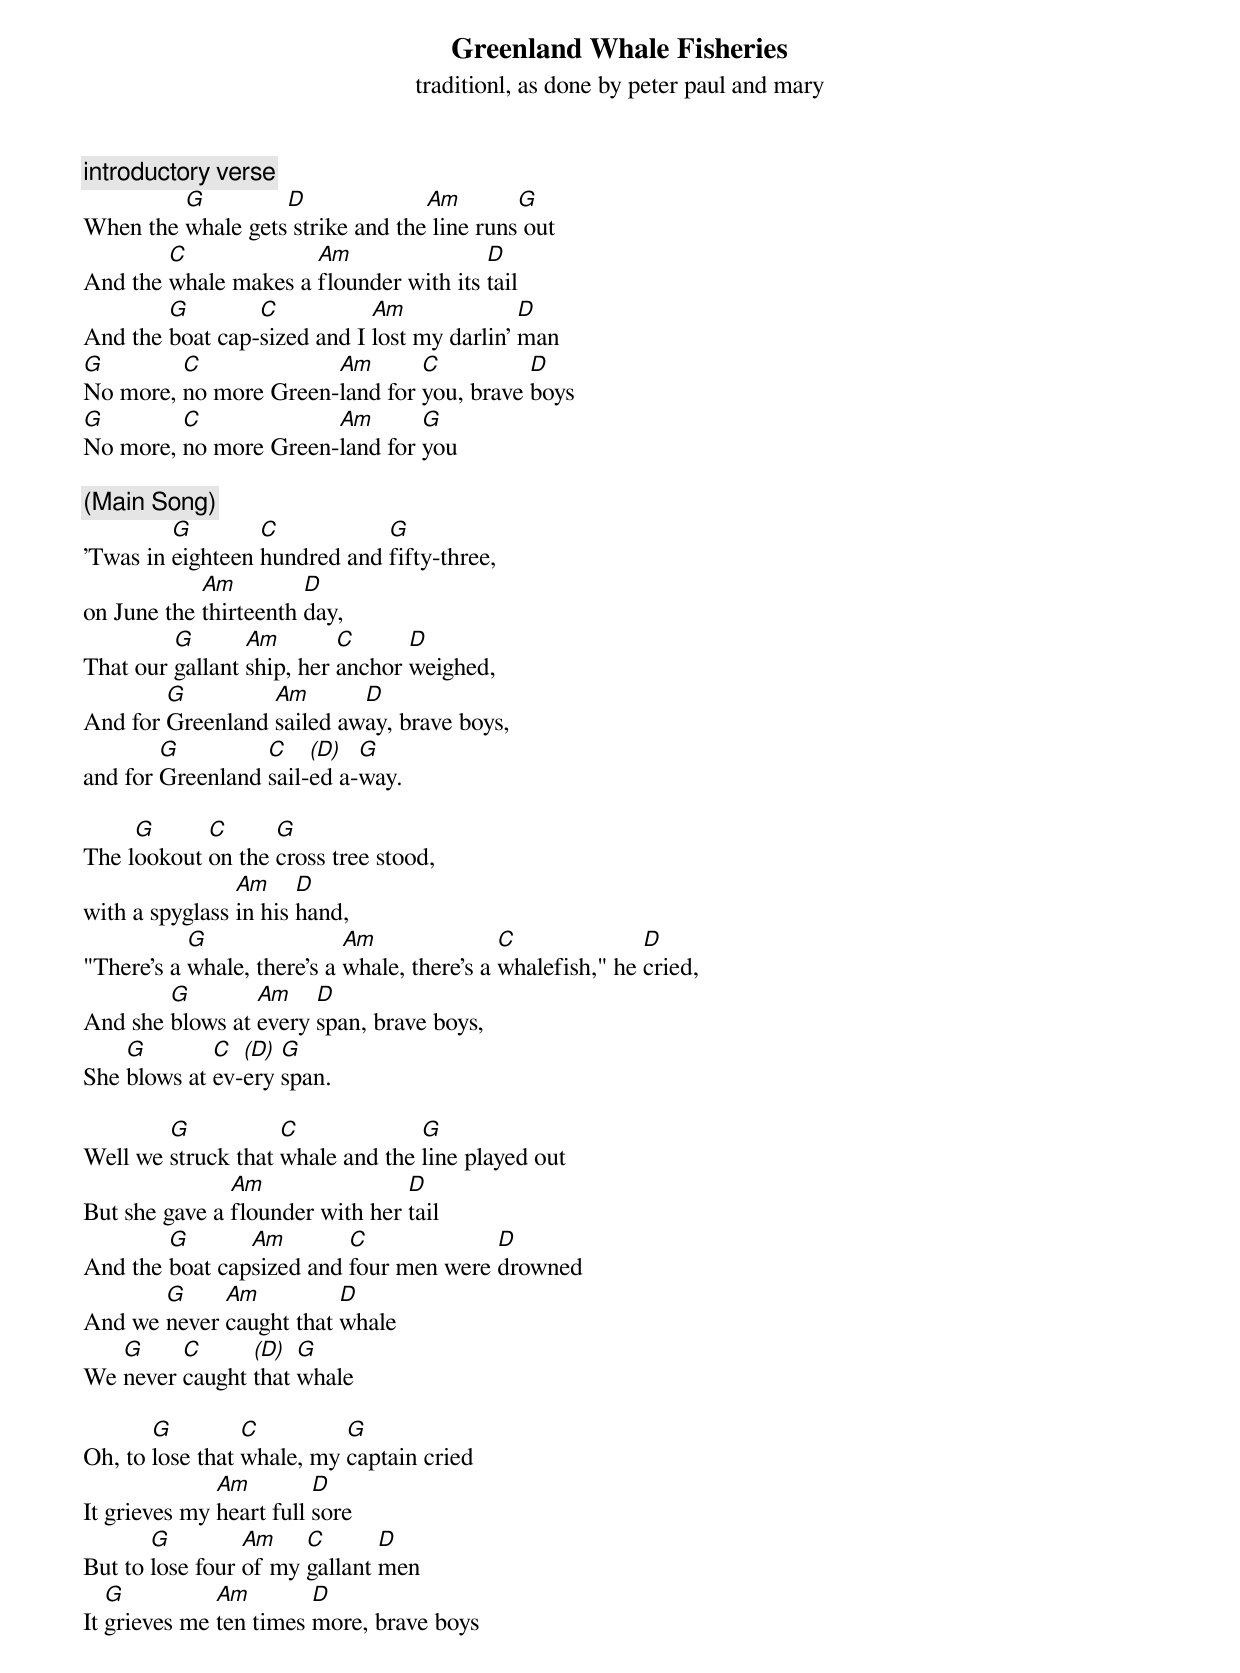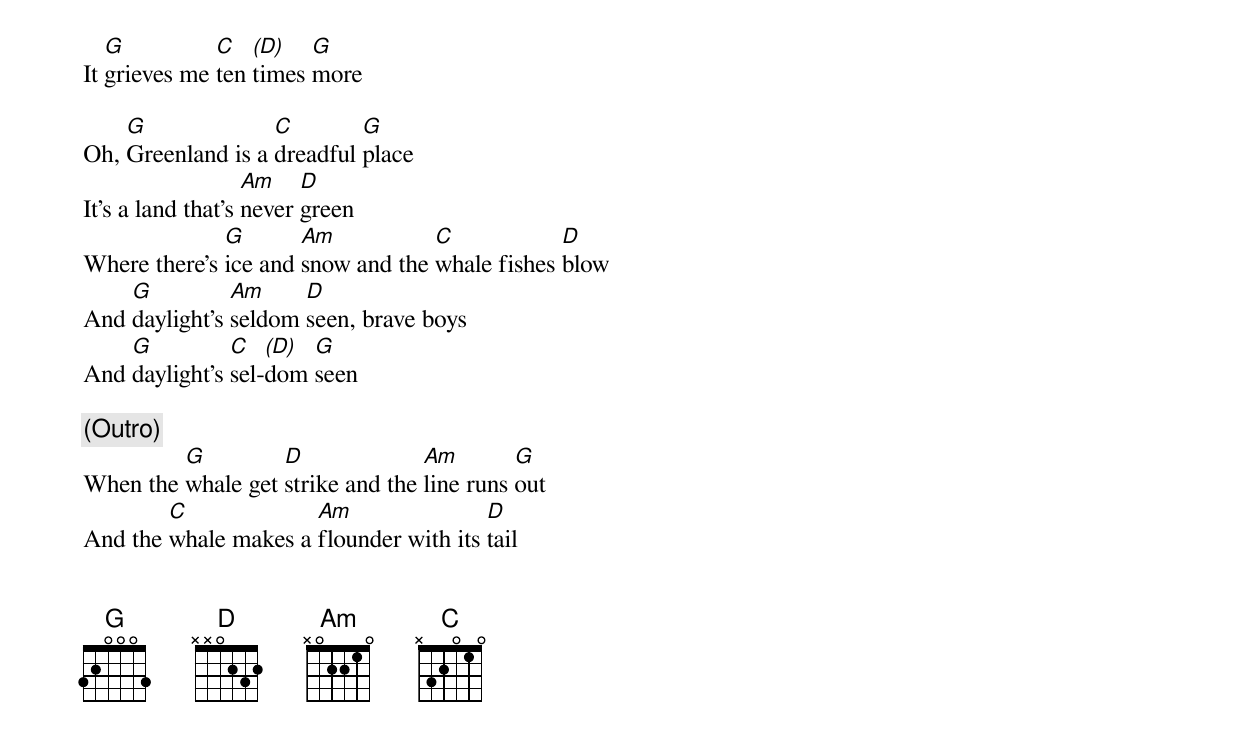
{title: Greenland Whale Fisheries}
{subtitle: traditionl, as done by peter paul and mary}
{c:introductory verse}
When the [G]whale gets[D] strike and the[Am] line runs[G] out
And the [C]whale makes a [Am]flounder with its [D]tail
And the [G]boat cap-[C]sized and I [Am]lost my darlin' [D]man
[G]No more, [C]no more Green-[Am]land for [C]you, brave [D]boys
[G]No more, [C]no more Green-[Am]land for [G]you

{c:(Main Song)}
'Twas in [G]eighteen [C]hundred and [G]fifty-three,
on June the [Am]thirteenth [D]day,
That our [G]gallant [Am]ship, her [C]anchor [D]weighed,
And for [G]Greenland [Am]sailed aw[D]ay, brave boys,
and for [G]Greenland [C]sail-[(D)]ed a-[G]way.

The l[G]ookout [C]on the [G]cross tree stood,
with a spyglass [Am]in his [D]hand,
"There's a [G]whale, there's a [Am]whale, there's a [C]whalefish," he [D]cried,
And she [G]blows at [Am]every [D]span, brave boys,
She [G]blows at [C]ev-[(D)]ery [G]span.

Well we [G]struck that [C]whale and the [G]line played out
But she gave a [Am]flounder with her [D]tail
And the [G]boat cap[Am]sized and [C]four men were [D]drowned
And we [G]never [Am]caught that [D]whale
We [G]never [C]caught [(D)]that [G]whale

Oh, to [G]lose that [C]whale, my [G]captain cried
It grieves my [Am]heart full [D]sore
But to [G]lose four [Am]of my [C]gallant [D]men
It [G]grieves me [Am]ten times [D]more, brave boys
It [G]grieves me [C]ten [(D)]times [G]more

Oh, [G]Greenland is a [C]dreadful [G]place
It's a land that's [Am]never [D]green
Where there's [G]ice and [Am]snow and the [C]whale fishes [D]blow
And [G]daylight's [Am]seldom [D]seen, brave boys
And [G]daylight's [C]sel-[(D)]dom [G]seen

{c:(Outro)}
When the [G]whale get [D]strike and the [Am]line runs [G]out
And the [C]whale makes a [Am]flounder with its [D]tail


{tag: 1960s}
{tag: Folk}
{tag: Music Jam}
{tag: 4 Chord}
